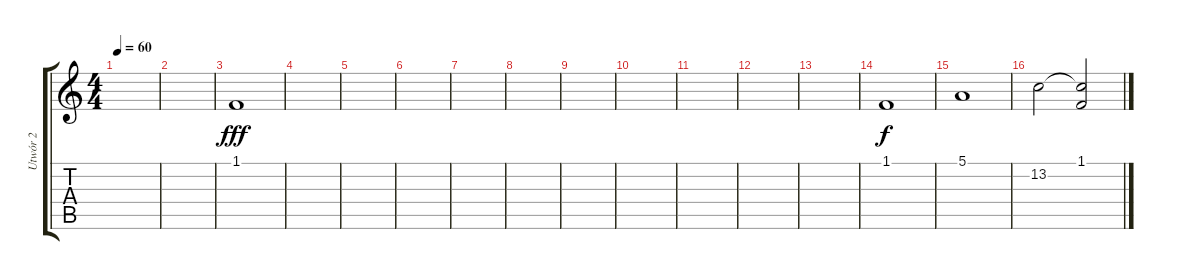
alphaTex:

\track ("Utwór 2" "Utwór 2") {instrument pad2warm}
\staff {score tabs}
\tuning (E4 B3 G3 D3 A2 E2) {hide}
\ts (4 4)
\tempo 60
\clef g2
\ks c
|
|
1.1.1{dy fff} |
|
|
|
|
|
|
|
|
|
|
1.1.1{dy f} |
5.1.1 |
13.2.2 (1.1 13.2{t}).2
